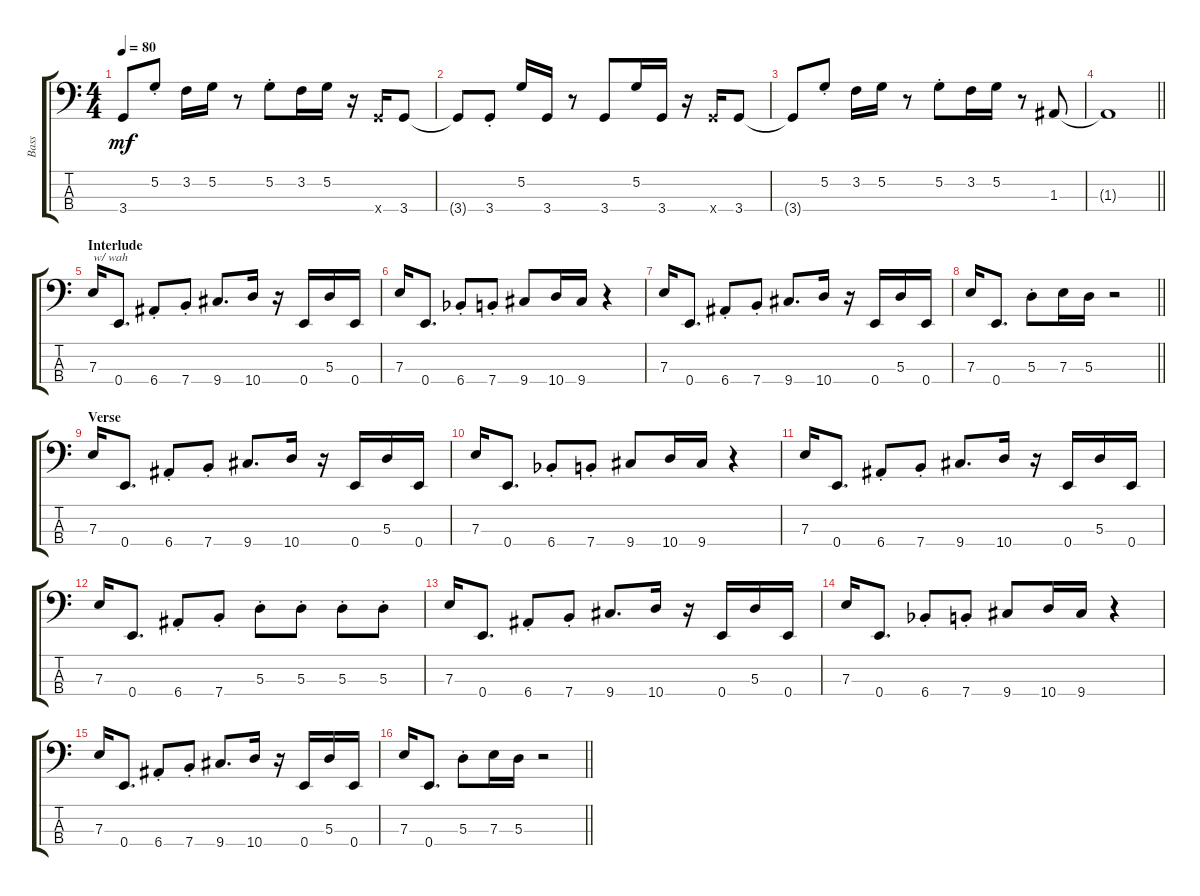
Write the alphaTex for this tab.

\track ("Bass" "Bass") {instrument electricbassfinger}
\staff {score tabs}
\tuning (G2 D2 A1 E1) {hide}
\ts (4 4)
\tempo 80
\clef f4
\ks c
3.4{t}.8{dy mf} 5.2{st}.8 3.2.16 5.2.16 r.8 5.2{st}.8 3.2.16 5.2.16 r.16 3.4{x}.16 3.4.8 |
3.4{t}.8 3.4{st}.8 5.2.16 3.4.16 r.8 3.4.8 5.2.16 3.4.16 r.16 3.4{x}.16 3.4.8 |
3.4{t}.8 5.2{st}.8 3.2.16 5.2.16 r.8 5.2{st}.8 3.2.16 5.2.16 r.8 1.3.8 |
\barLineRight lightlight
1.3{t}.1 |
\section ("" "Interlude")
7.3.16{txt "w/ wah" instrument electricbassfinger} 0.4.8{d} 6.4{st}.8 7.4{st}.8 9.4.8{d} 10.4.16 r.16 0.4.16 5.3.16 0.4.16 |
7.3.16 0.4.8{d} 6.4{st acc b}.8 7.4{st}.8 9.4.8 10.4.16 9.4.16 r.4 |
7.3.16 0.4.8{d} 6.4{st}.8 7.4{st}.8 9.4.8{d} 10.4.16 r.16 0.4.16 5.3.16 0.4.16 |
\barLineRight lightlight
7.3.16 0.4.8{d} 5.3{st}.8 7.3.16 5.3.16 r.2 |
\section ("" "Verse")
7.3.16 0.4.8{d} 6.4{st}.8 7.4{st}.8 9.4.8{d} 10.4.16 r.16 0.4.16 5.3.16 0.4.16 |
7.3.16 0.4.8{d} 6.4{st acc b}.8 7.4{st}.8 9.4.8 10.4.16 9.4.16 r.4 |
7.3.16 0.4.8{d} 6.4{st}.8 7.4{st}.8 9.4.8{d} 10.4.16 r.16 0.4.16 5.3.16 0.4.16 |
7.3.16 0.4.8{d} 6.4{st}.8 7.4{st}.8 5.3{st}.8 5.3{st}.8 5.3{st}.8 5.3{st}.8 |
7.3.16 0.4.8{d} 6.4{st}.8 7.4{st}.8 9.4.8{d} 10.4.16 r.16 0.4.16 5.3.16 0.4.16 |
7.3.16 0.4.8{d} 6.4{st acc b}.8 7.4{st}.8 9.4.8 10.4.16 9.4.16 r.4 |
7.3.16 0.4.8{d} 6.4{st}.8 7.4{st}.8 9.4.8{d} 10.4.16 r.16 0.4.16 5.3.16 0.4.16 |
\barLineRight lightlight
7.3.16 0.4.8{d} 5.3{st}.8 7.3.16 5.3.16 r.2
